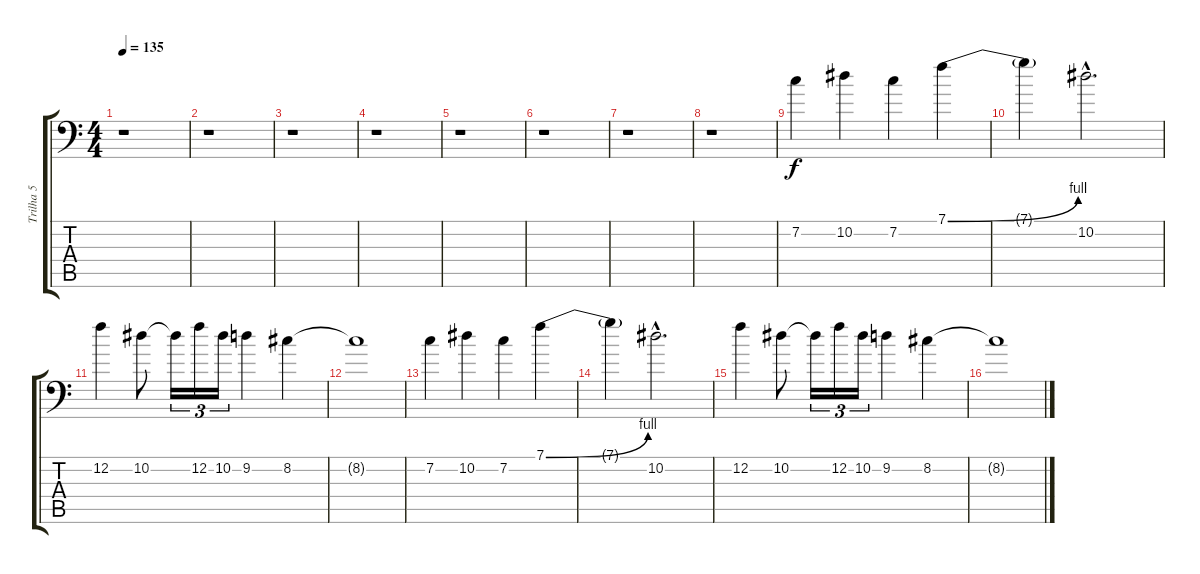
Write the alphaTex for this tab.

\track ("Trilha 5" "Trilha 5") {instrument acousticguitarsteel}
\staff {score tabs}
\tuning (Bb3 F3 Db3 Ab2 Eb2 Bb1) {hide}
\ts (4 4)
\tempo 135
\clef f4
\ks c
r.1{dy f} |
r.1 |
r.1 |
r.1 |
r.1 |
r.1 |
r.1 |
r.1 |
7.2.4{volume 14 instrument distortionguitar} 10.2.4 7.2.4 7.1{be (bend 0 0 60 4)}.4 |
7.1{t}.4 10.2{hac}.2{d} |
12.2.4 10.2.8 10.2{t}.16{tu (3 2)} 12.2.16{tu (3 2)} 10.2.16{tu (3 2)} 9.2.4 8.2.4 |
8.2{t}.1 |
7.2.4 10.2.4 7.2.4 7.1{be (bend 0 0 60 4)}.4 |
7.1{t}.4 10.2{hac}.2{d} |
12.2.4 10.2.8 10.2{t}.16{tu (3 2)} 12.2.16{tu (3 2)} 10.2.16{tu (3 2)} 9.2.4 8.2.4 |
8.2{t}.1
